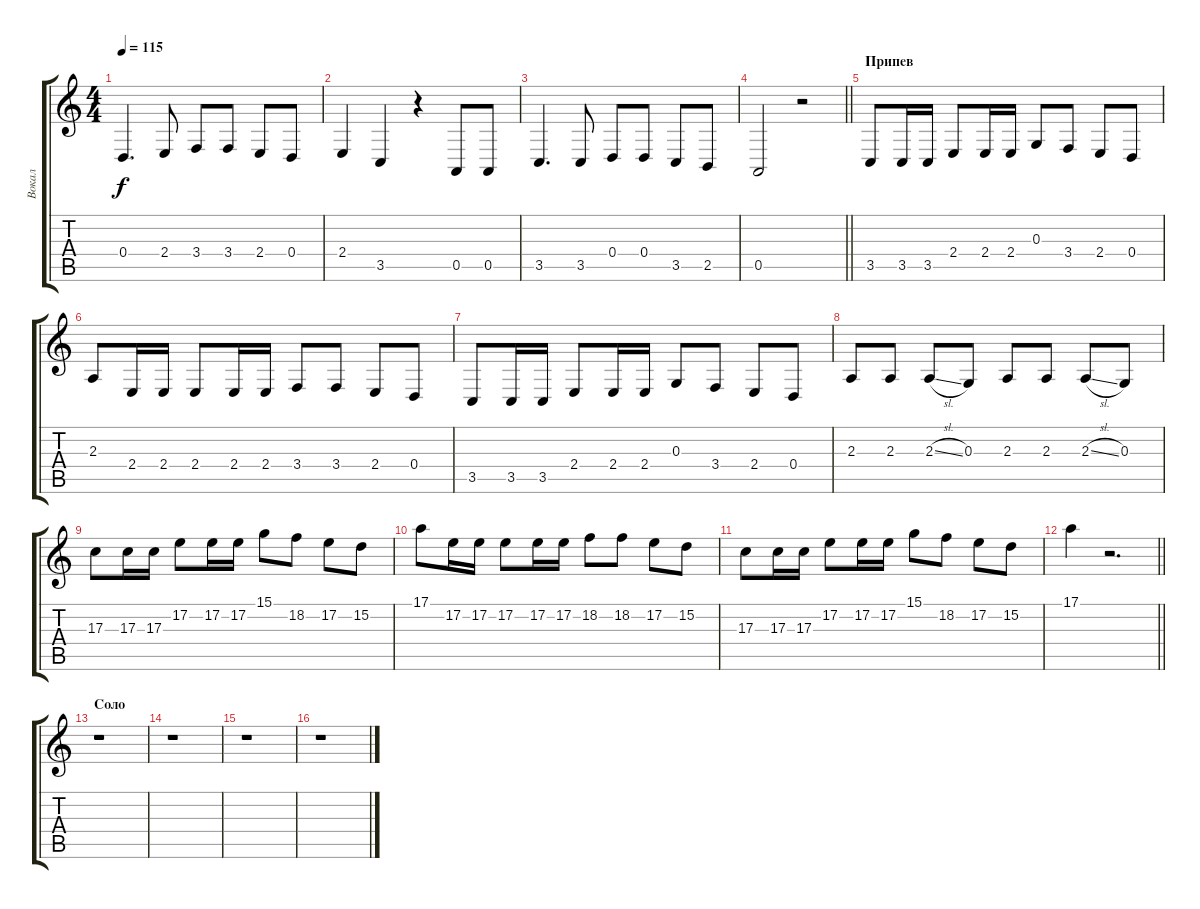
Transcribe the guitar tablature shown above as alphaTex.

\track ("Вокал" "Вокал") {instrument tenorsax}
\staff {score tabs}
\tuning (E4 B3 G3 D3 A2 E2) {hide}
\ts (4 4)
\tempo 115
\clef g2
\ks c
0.4.4{d dy f} 2.4.8 3.4.8 3.4.8 2.4.8 0.4.8 |
2.4.4 3.5.4 r.4 0.5.8 0.5.8 |
3.5.4{d} 3.5.8 0.4.8 0.4.8 3.5.8 2.5.8 |
\barLineRight lightlight
0.5.2 r.2 |
\section ("" "Припев")
3.5.8 3.5.16 3.5.16 2.4.8 2.4.16 2.4.16 0.3.8 3.4.8 2.4.8 0.4.8 |
2.3.8 2.4.16 2.4.16 2.4.8 2.4.16 2.4.16 3.4.8 3.4.8 2.4.8 0.4.8 |
3.5.8 3.5.16 3.5.16 2.4.8 2.4.16 2.4.16 0.3.8 3.4.8 2.4.8 0.4.8 |
2.3.8 2.3.8 2.3{sl}.8 0.3.8 2.3.8 2.3.8 2.3{sl}.8 0.3.8 |
17.3.8 17.3.16 17.3.16 17.2.8 17.2.16 17.2.16 15.1.8 18.2.8 17.2.8 15.2.8 |
17.1.8 17.2.16 17.2.16 17.2.8 17.2.16 17.2.16 18.2.8 18.2.8 17.2.8 15.2.8 |
17.3.8 17.3.16 17.3.16 17.2.8 17.2.16 17.2.16 15.1.8 18.2.8 17.2.8 15.2.8 |
\barLineRight lightlight
17.1.4 r.2{d} |
\section ("" "Соло")
r.1 |
r.1 |
r.1 |
r.1
